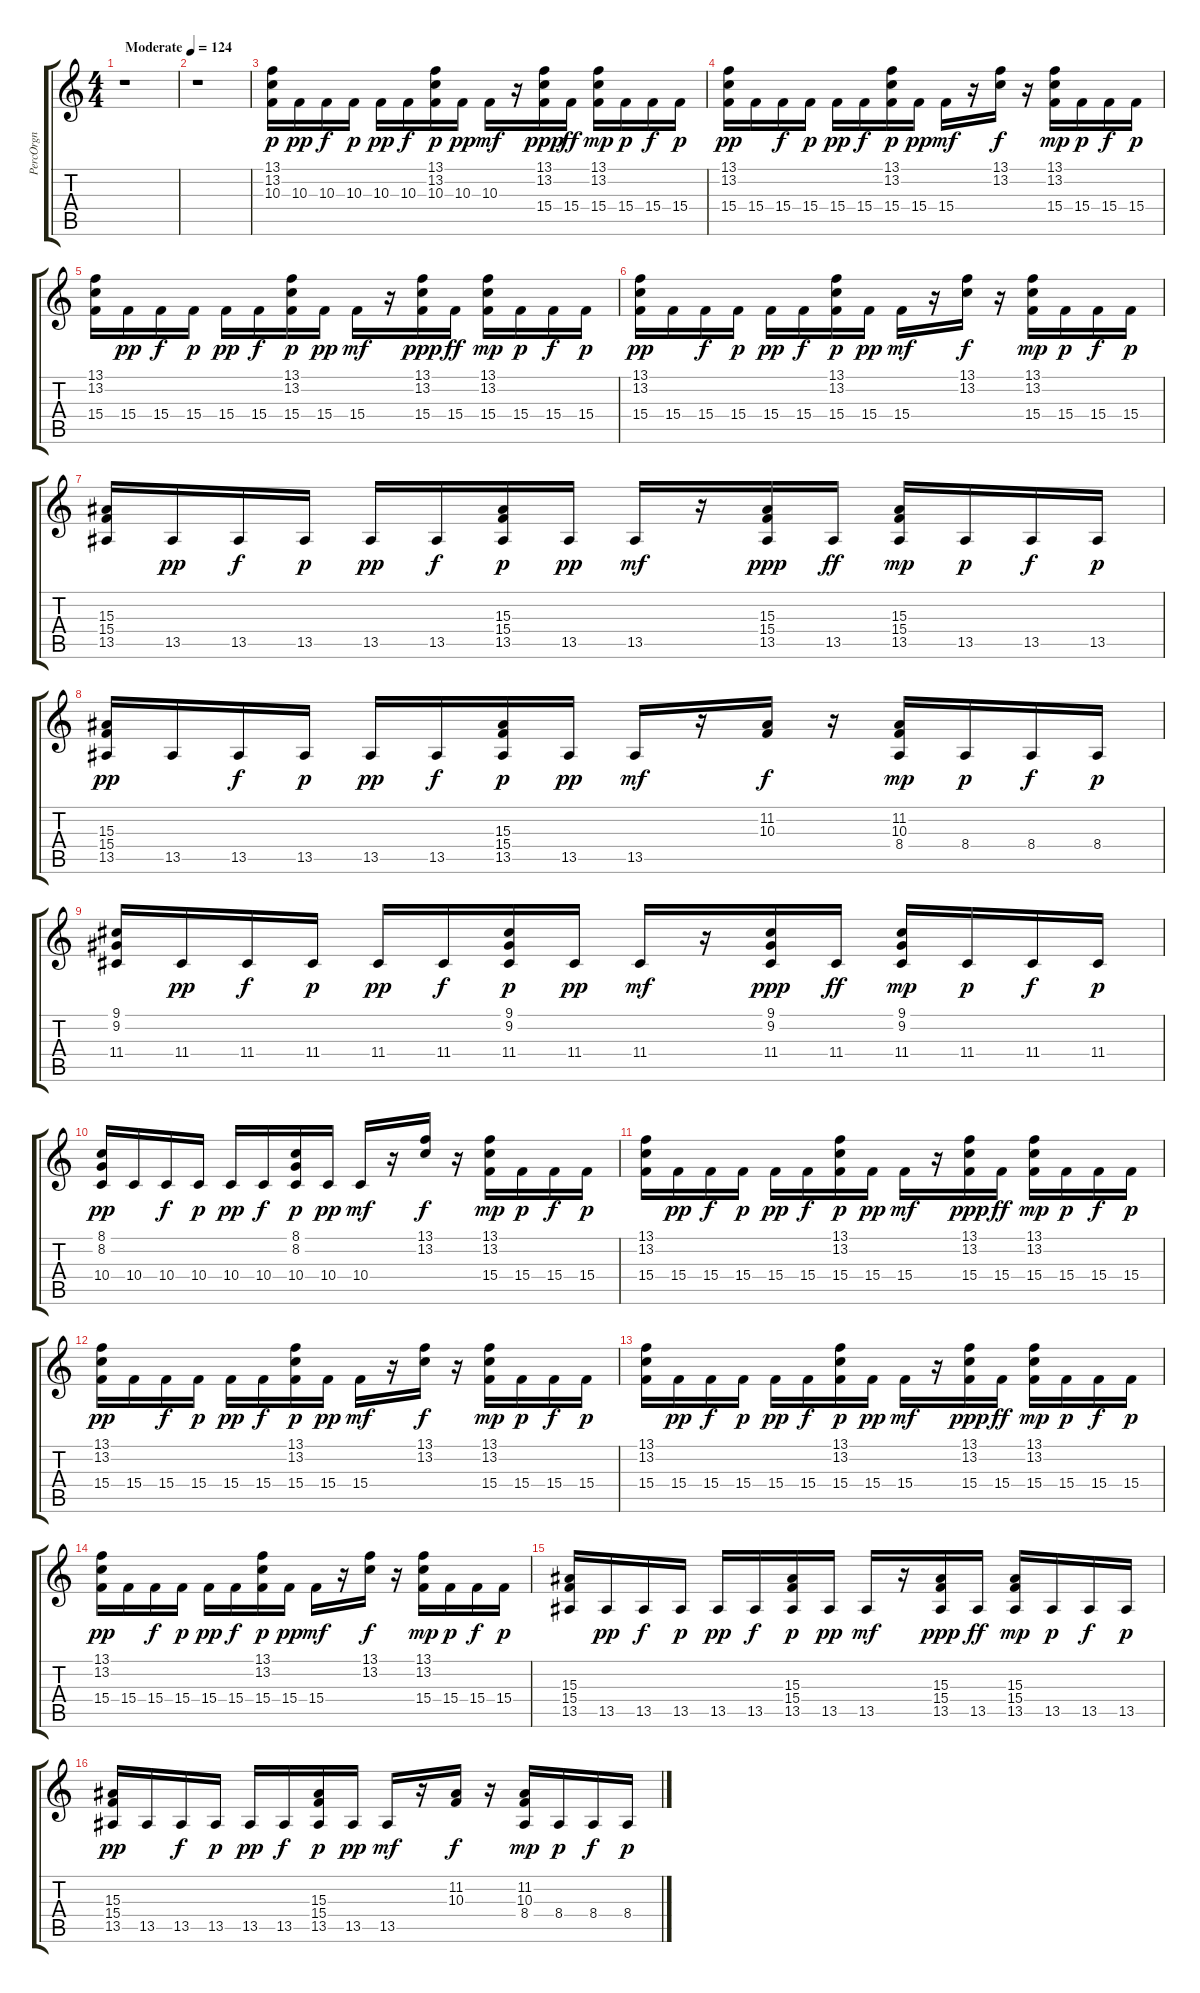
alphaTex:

\track ("PercOrgn" "PercOrgn") {instrument percussiveorgan}
\staff {score tabs}
\tuning (E4 B3 G3 D3 A2 E2) {hide}
\ts (4 4)
\tempo (124 "Moderate")
\clef g2
\ks c
r.1{dy p instrument percussiveorgan} |
r.1 |
(13.1 13.2 10.3).16{balance 15} 10.3.16{dy pp balance 14} 10.3.16{dy f balance 14} 10.3.16{dy p balance 14} 10.3.16{dy pp balance 14} 10.3.16{dy f balance 14} (13.1 13.2 10.3).16{dy p balance 13} 10.3.16{dy pp balance 13} 10.3.16{dy mf balance 13} r.16 (13.1 13.2 15.4).16{dy ppp balance 12} 15.4.16{dy ff balance 12} (13.1 13.2 15.4).16{dy mp balance 12} 15.4.16{dy p balance 12} 15.4.16{dy f balance 12} 15.4.16{dy p balance 11} |
(13.1 13.2 15.4).16{dy pp balance 11} 15.4.16{balance 11} 15.4.16{dy f balance 11} 15.4.16{dy p balance 10} 15.4.16{dy pp balance 10} 15.4.16{dy f balance 10} (13.1 13.2 15.4).16{dy p balance 10} 15.4.16{dy pp balance 10} 15.4.16{dy mf balance 10} r.16 (13.1 13.2).16{dy f balance 9} r.16 (13.1 13.2 15.4).16{dy mp balance 9} 15.4.16{dy p balance 8} 15.4.16{dy f balance 8} 15.4.16{dy p balance 8} |
(13.1 13.2 15.4).16{balance 8} 15.4.16{dy pp balance 8} 15.4.16{dy f balance 7} 15.4.16{dy p balance 7} 15.4.16{dy pp balance 7} 15.4.16{dy f balance 7} (13.1 13.2 15.4).16{dy p balance 6} 15.4.16{dy pp balance 6} 15.4.16{dy mf balance 6} r.16 (13.1 13.2 15.4).16{dy ppp balance 6} 15.4.16{dy ff balance 5} (13.1 13.2 15.4).16{dy mp balance 5} 15.4.16{dy p balance 5} 15.4.16{dy f balance 5} 15.4.16{dy p balance 4} |
(13.1 13.2 15.4).16{dy pp balance 4} 15.4.16{balance 4} 15.4.16{dy f balance 4} 15.4.16{dy p balance 4} 15.4.16{dy pp balance 4} 15.4.16{dy f balance 3} (13.1 13.2 15.4).16{dy p balance 3} 15.4.16{dy pp balance 3} 15.4.16{dy mf balance 3} r.16 (13.1 13.2).16{dy f balance 2} r.16 (13.1 13.2 15.4).16{dy mp balance 2} 15.4.16{dy p balance 2} 15.4.16{dy f balance 1} 15.4.16{dy p balance 1} |
(15.3 15.4 13.5).16{balance 1} 13.5.16{dy pp balance 1} 13.5.16{dy f balance 1} 13.5.16{dy p balance 1} 13.5.16{dy pp balance 2} 13.5.16{dy f balance 2} (15.3 15.4 13.5).16{dy p balance 2} 13.5.16{dy pp balance 2} 13.5.16{dy mf balance 3} r.16 (15.3 15.4 13.5).16{dy ppp balance 3} 13.5.16{dy ff balance 3} (15.3 15.4 13.5).16{dy mp balance 4} 13.5.16{dy p balance 4} 13.5.16{dy f balance 4} 13.5.16{dy p balance 4} |
(15.3 15.4 13.5).16{dy pp balance 4} 13.5.16{balance 4} 13.5.16{dy f balance 5} 13.5.16{dy p balance 5} 13.5.16{dy pp balance 5} 13.5.16{dy f balance 5} (15.3 15.4 13.5).16{dy p balance 6} 13.5.16{dy pp balance 6} 13.5.16{dy mf balance 6} r.16 (11.2 10.3).16{dy f balance 7} r.16 (11.2 10.3 8.4).16{dy mp balance 7} 8.4.16{dy p balance 7} 8.4.16{dy f balance 8} 8.4.16{dy p balance 8} |
(9.1 9.2 11.4).16{balance 8} 11.4.16{dy pp balance 8} 11.4.16{dy f balance 8} 11.4.16{dy p balance 8} 11.4.16{dy pp balance 9} 11.4.16{dy f balance 9} (9.1 9.2 11.4).16{dy p balance 9} 11.4.16{dy pp balance 9} 11.4.16{dy mf balance 10} r.16 (9.1 9.2 11.4).16{dy ppp balance 10} 11.4.16{dy ff balance 10} (9.1 9.2 11.4).16{dy mp balance 10} 11.4.16{dy p balance 11} 11.4.16{dy f balance 11} 11.4.16{dy p balance 11} |
(8.1 8.2 10.4).16{dy pp balance 11} 10.4.16{balance 12} 10.4.16{dy f balance 12} 10.4.16{dy p balance 12} 10.4.16{dy pp balance 12} 10.4.16{dy f balance 12} (8.1 8.2 10.4).16{dy p balance 13} 10.4.16{dy pp balance 13} 10.4.16{dy mf balance 13} r.16 (13.1 13.2).16{dy f balance 14} r.16 (13.1 13.2 15.4).16{dy mp balance 14} 15.4.16{dy p balance 14} 15.4.16{dy f balance 14} 15.4.16{dy p balance 15} |
(13.1 13.2 15.4).16{balance 15} 15.4.16{dy pp balance 15} 15.4.16{dy f balance 14} 15.4.16{dy p balance 14} 15.4.16{dy pp balance 14} 15.4.16{dy f balance 14} (13.1 13.2 15.4).16{dy p balance 14} 15.4.16{dy pp balance 14} 15.4.16{dy mf balance 13} r.16 (13.1 13.2 15.4).16{dy ppp balance 13} 15.4.16{dy ff balance 13} (13.1 13.2 15.4).16{dy mp balance 12} 15.4.16{dy p balance 12} 15.4.16{dy f balance 12} 15.4.16{dy p balance 12} |
(13.1 13.2 15.4).16{dy pp balance 12} 15.4.16{balance 11} 15.4.16{dy f balance 11} 15.4.16{dy p balance 11} 15.4.16{dy pp balance 11} 15.4.16{dy f balance 10} (13.1 13.2 15.4).16{dy p balance 10} 15.4.16{dy pp balance 10} 15.4.16{dy mf balance 10} r.16 (13.1 13.2).16{dy f balance 9} r.16 (13.1 13.2 15.4).16{dy mp balance 9} 15.4.16{dy p balance 9} 15.4.16{dy f balance 8} 15.4.16{dy p balance 8} |
(13.1 13.2 15.4).16{balance 8} 15.4.16{dy pp balance 8} 15.4.16{dy f balance 8} 15.4.16{dy p balance 7} 15.4.16{dy pp balance 7} 15.4.16{dy f balance 7} (13.1 13.2 15.4).16{dy p balance 7} 15.4.16{dy pp balance 6} 15.4.16{dy mf balance 6} r.16 (13.1 13.2 15.4).16{dy ppp balance 6} 15.4.16{dy ff balance 6} (13.1 13.2 15.4).16{dy mp balance 5} 15.4.16{dy p balance 5} 15.4.16{dy f balance 5} 15.4.16{dy p balance 5} |
(13.1 13.2 15.4).16{dy pp balance 4} 15.4.16{balance 4} 15.4.16{dy f balance 4} 15.4.16{dy p balance 4} 15.4.16{dy pp balance 4} 15.4.16{dy f balance 3} (13.1 13.2 15.4).16{dy p balance 3} 15.4.16{dy pp balance 3} 15.4.16{dy mf balance 3} r.16 (13.1 13.2).16{dy f balance 2} r.16 (13.1 13.2 15.4).16{dy mp balance 2} 15.4.16{dy p balance 2} 15.4.16{dy f balance 1} 15.4.16{dy p balance 1} |
(15.3 15.4 13.5).16{balance 1} 13.5.16{dy pp balance 1} 13.5.16{dy f balance 1} 13.5.16{dy p balance 1} 13.5.16{dy pp balance 2} 13.5.16{dy f balance 2} (15.3 15.4 13.5).16{dy p balance 2} 13.5.16{dy pp balance 2} 13.5.16{dy mf balance 3} r.16 (15.3 15.4 13.5).16{dy ppp balance 3} 13.5.16{dy ff balance 3} (15.3 15.4 13.5).16{dy mp balance 4} 13.5.16{dy p balance 4} 13.5.16{dy f balance 4} 13.5.16{dy p balance 4} |
(15.3 15.4 13.5).16{dy pp balance 4} 13.5.16{balance 4} 13.5.16{dy f balance 5} 13.5.16{dy p balance 5} 13.5.16{dy pp balance 5} 13.5.16{dy f balance 5} (15.3 15.4 13.5).16{dy p balance 6} 13.5.16{dy pp balance 6} 13.5.16{dy mf balance 6} r.16 (11.2 10.3).16{dy f balance 6} r.16 (11.2 10.3 8.4).16{dy mp balance 7} 8.4.16{dy p balance 7} 8.4.16{dy f balance 7} 8.4.16{dy p balance 8}
